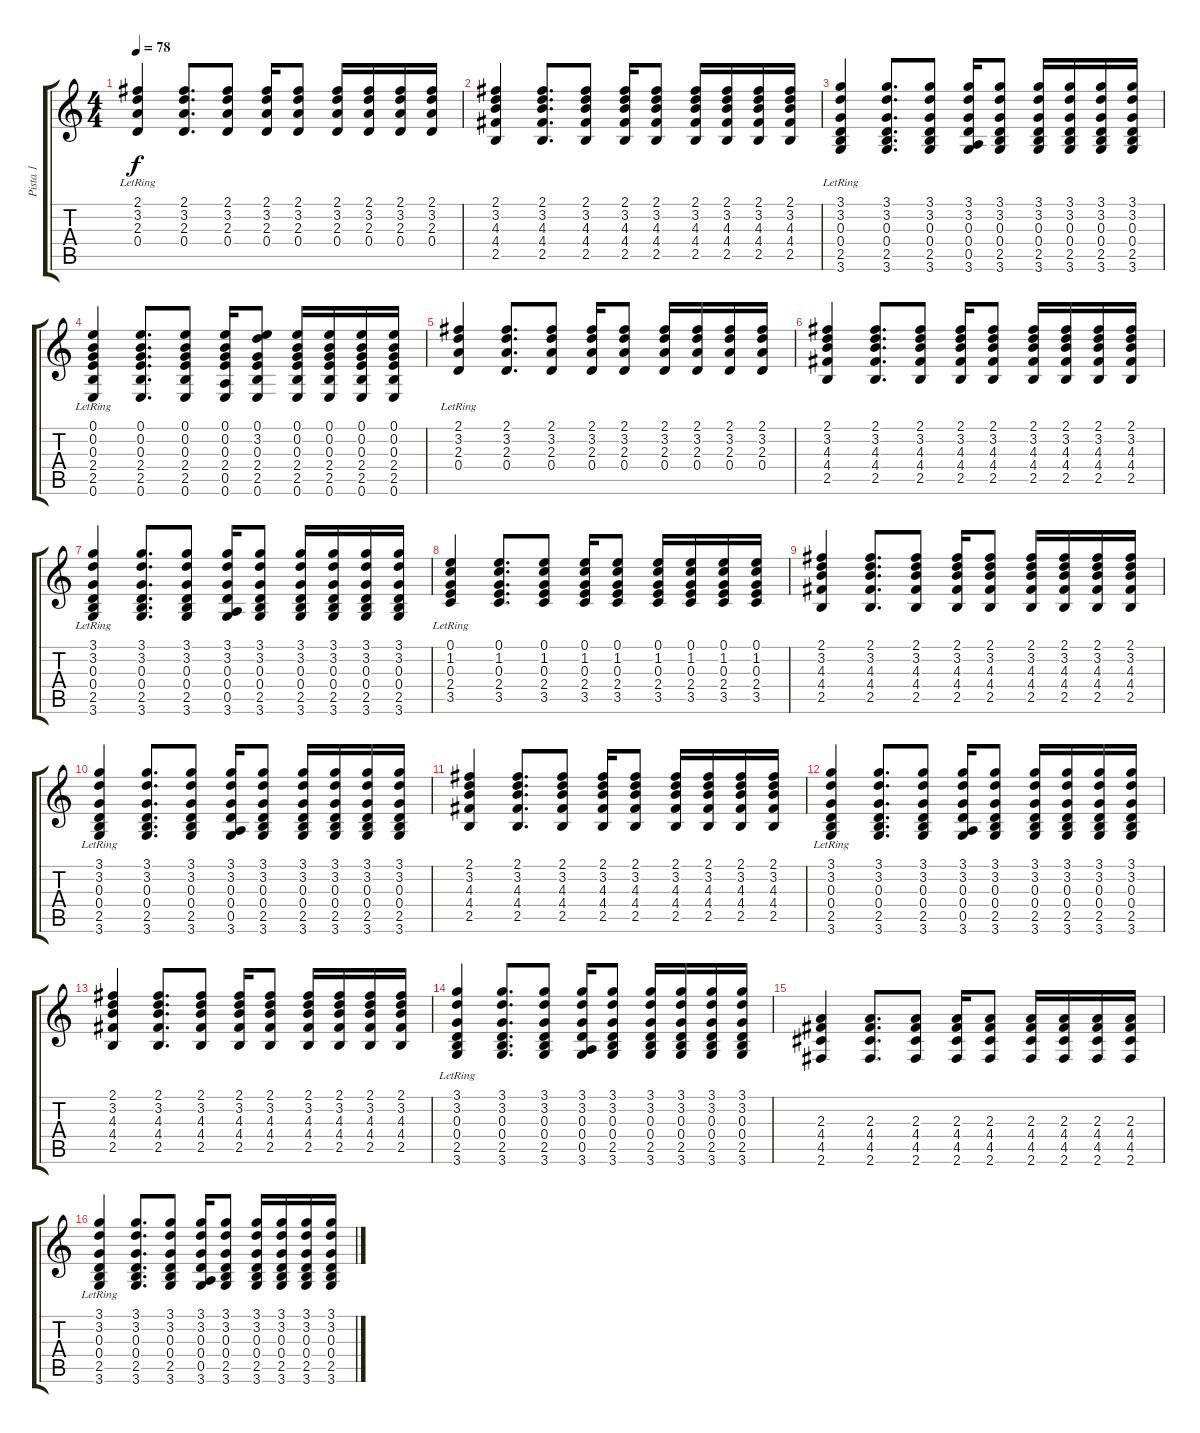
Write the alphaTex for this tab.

\track ("Pista 1" "Pista 1") {instrument acousticguitarnylon}
\staff {score tabs}
\tuning (E4 B3 G3 D3 A2 E2) {hide}
\ts (4 4)
\tempo 78
\clef g2
\ks c
(2.1 3.2 2.3 0.4{lr}).4{dy f} (2.1 3.2 2.3 0.4).8{d} (2.1 3.2 2.3 0.4).8 (2.1 3.2 2.3 0.4).16 (2.1 3.2 2.3 0.4).8 (2.1 3.2 2.3 0.4).16 (2.1 3.2 2.3 0.4).16 (2.1 3.2 2.3 0.4).16 (2.1 3.2 2.3 0.4).16 |
(2.1 3.2 4.3 4.4 2.5).4 (2.1 3.2 4.3 4.4 2.5).8{d} (2.1 3.2 4.3 4.4 2.5).8 (2.1 3.2 4.3 4.4 2.5).16 (2.1 3.2 4.3 4.4 2.5).8 (2.1 3.2 4.3 4.4 2.5).16 (2.1 3.2 4.3 4.4 2.5).16 (2.1 3.2 4.3 4.4 2.5).16 (2.1 3.2 4.3 4.4 2.5).16 |
(3.1 3.2 0.3 0.4{lr} 2.5 3.6).4 (3.1 3.2 0.3 0.4 2.5 3.6).8{d} (3.1 3.2 0.3 0.4 2.5 3.6).8 (3.1 3.2 0.3 0.4 0.5 3.6).16 (3.1 3.2 0.3 0.4 2.5 3.6).8 (3.1 3.2 0.3 0.4 2.5 3.6).16 (3.1 3.2 0.3 0.4 2.5 3.6).16 (3.1 3.2 0.3 0.4 2.5 3.6).16 (3.1 3.2 0.3 0.4 2.5 3.6).16 |
(0.1 0.2 0.3 2.4{lr} 2.5 0.6).4 (0.1 0.2 0.3 2.4 2.5 0.6).8{d} (0.1 0.2 0.3 2.4 2.5 0.6).8 (0.1 0.2 0.3 2.4 0.5 0.6).16 (0.1 3.2 0.3 2.4 2.5 0.6).8 (0.1 0.2 0.3 2.4 2.5 0.6).16 (0.1 0.2 0.3 2.4 2.5 0.6).16 (0.1 0.2 0.3 2.4 2.5 0.6).16 (0.1 0.2 0.3 2.4 2.5 0.6).16 |
(2.1 3.2 2.3 0.4{lr}).4 (2.1 3.2 2.3 0.4).8{d} (2.1 3.2 2.3 0.4).8 (2.1 3.2 2.3 0.4).16 (2.1 3.2 2.3 0.4).8 (2.1 3.2 2.3 0.4).16 (2.1 3.2 2.3 0.4).16 (2.1 3.2 2.3 0.4).16 (2.1 3.2 2.3 0.4).16 |
(2.1 3.2 4.3 4.4 2.5).4 (2.1 3.2 4.3 4.4 2.5).8{d} (2.1 3.2 4.3 4.4 2.5).8 (2.1 3.2 4.3 4.4 2.5).16 (2.1 3.2 4.3 4.4 2.5).8 (2.1 3.2 4.3 4.4 2.5).16 (2.1 3.2 4.3 4.4 2.5).16 (2.1 3.2 4.3 4.4 2.5).16 (2.1 3.2 4.3 4.4 2.5).16 |
(3.1 3.2 0.3 0.4{lr} 2.5 3.6).4 (3.1 3.2 0.3 0.4 2.5 3.6).8{d} (3.1 3.2 0.3 0.4 2.5 3.6).8 (3.1 3.2 0.3 0.4 0.5 3.6).16 (3.1 3.2 0.3 0.4 2.5 3.6).8 (3.1 3.2 0.3 0.4 2.5 3.6).16 (3.1 3.2 0.3 0.4 2.5 3.6).16 (3.1 3.2 0.3 0.4 2.5 3.6).16 (3.1 3.2 0.3 0.4 2.5 3.6).16 |
(0.1 1.2 0.3 2.4{lr} 3.5).4 (0.1 1.2 0.3 2.4 3.5).8{d} (0.1 1.2 0.3 2.4 3.5).8 (0.1 1.2 0.3 2.4 3.5).16 (0.1 1.2 0.3 2.4 3.5).8 (0.1 1.2 0.3 2.4 3.5).16 (0.1 1.2 0.3 2.4 3.5).16 (0.1 1.2 0.3 2.4 3.5).16 (0.1 1.2 0.3 2.4 3.5).16 |
(2.1 3.2 4.3 4.4 2.5).4 (2.1 3.2 4.3 4.4 2.5).8{d} (2.1 3.2 4.3 4.4 2.5).8 (2.1 3.2 4.3 4.4 2.5).16 (2.1 3.2 4.3 4.4 2.5).8 (2.1 3.2 4.3 4.4 2.5).16 (2.1 3.2 4.3 4.4 2.5).16 (2.1 3.2 4.3 4.4 2.5).16 (2.1 3.2 4.3 4.4 2.5).16 |
(3.1 3.2 0.3 0.4{lr} 2.5 3.6).4 (3.1 3.2 0.3 0.4 2.5 3.6).8{d} (3.1 3.2 0.3 0.4 2.5 3.6).8 (3.1 3.2 0.3 0.4 0.5 3.6).16 (3.1 3.2 0.3 0.4 2.5 3.6).8 (3.1 3.2 0.3 0.4 2.5 3.6).16 (3.1 3.2 0.3 0.4 2.5 3.6).16 (3.1 3.2 0.3 0.4 2.5 3.6).16 (3.1 3.2 0.3 0.4 2.5 3.6).16 |
(2.1 3.2 4.3 4.4 2.5).4 (2.1 3.2 4.3 4.4 2.5).8{d} (2.1 3.2 4.3 4.4 2.5).8 (2.1 3.2 4.3 4.4 2.5).16 (2.1 3.2 4.3 4.4 2.5).8 (2.1 3.2 4.3 4.4 2.5).16 (2.1 3.2 4.3 4.4 2.5).16 (2.1 3.2 4.3 4.4 2.5).16 (2.1 3.2 4.3 4.4 2.5).16 |
(3.1 3.2 0.3 0.4{lr} 2.5 3.6).4 (3.1 3.2 0.3 0.4 2.5 3.6).8{d} (3.1 3.2 0.3 0.4 2.5 3.6).8 (3.1 3.2 0.3 0.4 0.5 3.6).16 (3.1 3.2 0.3 0.4 2.5 3.6).8 (3.1 3.2 0.3 0.4 2.5 3.6).16 (3.1 3.2 0.3 0.4 2.5 3.6).16 (3.1 3.2 0.3 0.4 2.5 3.6).16 (3.1 3.2 0.3 0.4 2.5 3.6).16 |
(2.1 3.2 4.3 4.4 2.5).4 (2.1 3.2 4.3 4.4 2.5).8{d} (2.1 3.2 4.3 4.4 2.5).8 (2.1 3.2 4.3 4.4 2.5).16 (2.1 3.2 4.3 4.4 2.5).8 (2.1 3.2 4.3 4.4 2.5).16 (2.1 3.2 4.3 4.4 2.5).16 (2.1 3.2 4.3 4.4 2.5).16 (2.1 3.2 4.3 4.4 2.5).16 |
(3.1 3.2 0.3 0.4{lr} 2.5 3.6).4 (3.1 3.2 0.3 0.4 2.5 3.6).8{d} (3.1 3.2 0.3 0.4 2.5 3.6).8 (3.1 3.2 0.3 0.4 0.5 3.6).16 (3.1 3.2 0.3 0.4 2.5 3.6).8 (3.1 3.2 0.3 0.4 2.5 3.6).16 (3.1 3.2 0.3 0.4 2.5 3.6).16 (3.1 3.2 0.3 0.4 2.5 3.6).16 (3.1 3.2 0.3 0.4 2.5 3.6).16 |
(2.3 4.4 4.5 2.6).4 (2.3 4.4 4.5 2.6).8{d} (2.3 4.4 4.5 2.6).8 (2.3 4.4 4.5 2.6).16 (2.3 4.4 4.5 2.6).8 (2.3 4.4 4.5 2.6).16 (2.3 4.4 4.5 2.6).16 (2.3 4.4 4.5 2.6).16 (2.3 4.4 4.5 2.6).16 |
(3.1 3.2 0.3 0.4{lr} 2.5 3.6).4 (3.1 3.2 0.3 0.4 2.5 3.6).8{d} (3.1 3.2 0.3 0.4 2.5 3.6).8 (3.1 3.2 0.3 0.4 0.5 3.6).16 (3.1 3.2 0.3 0.4 2.5 3.6).8 (3.1 3.2 0.3 0.4 2.5 3.6).16 (3.1 3.2 0.3 0.4 2.5 3.6).16 (3.1 3.2 0.3 0.4 2.5 3.6).16 (3.1 3.2 0.3 0.4 2.5 3.6).16
